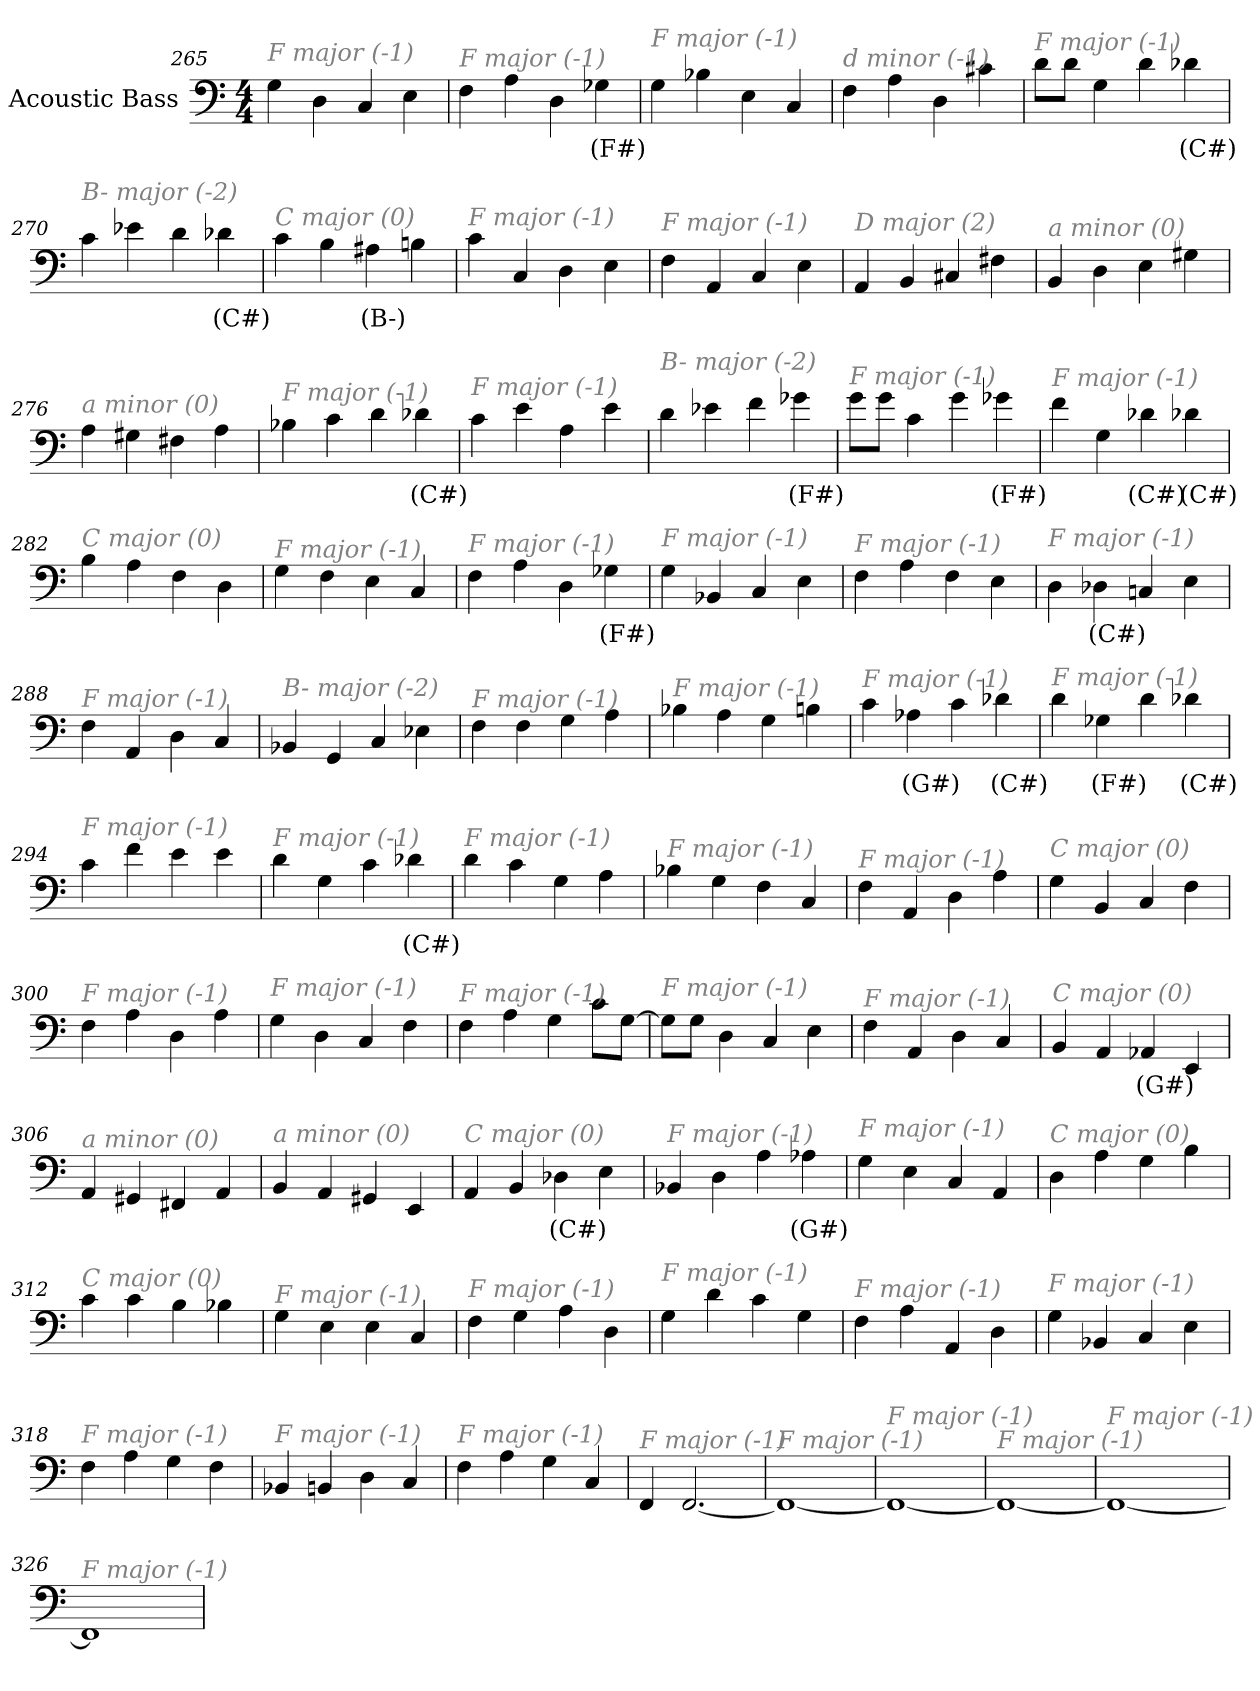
**kern	**text
*part1	*part1
*staff1	*staff1
*I"Acoustic Bass	*
*clefF4	*
*ITrd7c12	*
*k[]	*
*C:	*
*M4/4	*
=265	=265
!LO:TX:i:color=#808080:t=F major (-1)	!
4GG	.
4DD	.
4CC	.
4EE	.
=266	=266
!LO:TX:i:color=#808080:t=F major (-1)	!
4FF	.
4AA	.
4DD	.
4GG-Xi	(F#)
=267	=267
!LO:TX:i:color=#808080:t=F major (-1)	!
4GG	.
4BB-X	.
4EE	.
4CC	.
=268	=268
!LO:TX:i:color=#808080:t=d minor (-1)	!
4FF	.
4AA	.
4DD	.
4C#X	.
=269	=269
!LO:TX:i:color=#808080:t=F major (-1)	!
8DL	.
8DJ	.
4GG	.
4D	.
4D-Xi	(C#)
=270	=270
!LO:TX:i:color=#808080:t=B- major (-2)	!
4C	.
4E-X	.
4D	.
4D-Xi	(C#)
=271	=271
!LO:TX:i:color=#808080:t=C major (0)	!
4C	.
4BB	.
4AA#Xi	(B-)
4BBn	.
=272	=272
!LO:TX:i:color=#808080:t=F major (-1)	!
4C	.
4CC	.
4DD	.
4EE	.
=273	=273
!LO:TX:i:color=#808080:t=F major (-1)	!
4FF	.
4AAA	.
4CC	.
4EE	.
=274	=274
!LO:TX:i:color=#808080:t=D major (2)	!
4AAA	.
4BBB	.
4CC#X	.
4FF#X	.
=275	=275
!LO:TX:i:color=#808080:t=a minor (0)	!
4BBB	.
4DD	.
4EE	.
4GG#X	.
=276	=276
!LO:TX:i:color=#808080:t=a minor (0)	!
4AA	.
4GG#X	.
4FF#X	.
4AA	.
=277	=277
!LO:TX:i:color=#808080:t=F major (-1)	!
4BB-X	.
4C	.
4D	.
4D-Xi	(C#)
=278	=278
!LO:TX:i:color=#808080:t=F major (-1)	!
4C	.
4E	.
4AA	.
4E	.
=279	=279
!LO:TX:i:color=#808080:t=B- major (-2)	!
4D	.
4E-X	.
4F	.
4G-Xi	(F#)
=280	=280
!LO:TX:i:color=#808080:t=F major (-1)	!
8GL	.
8GJ	.
4C	.
4G	.
4G-Xi	(F#)
=281	=281
!LO:TX:i:color=#808080:t=F major (-1)	!
4F	.
4GG	.
4D-Xi	(C#)
4D-Xi	(C#)
=282	=282
!LO:TX:i:color=#808080:t=C major (0)	!
4BB	.
4AA	.
4FF	.
4DD	.
=283	=283
!LO:TX:i:color=#808080:t=F major (-1)	!
4GG	.
4FF	.
4EE	.
4CC	.
=284	=284
!LO:TX:i:color=#808080:t=F major (-1)	!
4FF	.
4AA	.
4DD	.
4GG-Xi	(F#)
=285	=285
!LO:TX:i:color=#808080:t=F major (-1)	!
4GG	.
4BBB-X	.
4CC	.
4EE	.
=286	=286
!LO:TX:i:color=#808080:t=F major (-1)	!
4FF	.
4AA	.
4FF	.
4EE	.
=287	=287
!LO:TX:i:color=#808080:t=F major (-1)	!
4DD	.
4DD-Xi	(C#)
4CCn	.
4EE	.
=288	=288
!LO:TX:i:color=#808080:t=F major (-1)	!
4FF	.
4AAA	.
4DD	.
4CC	.
=289	=289
!LO:TX:i:color=#808080:t=B- major (-2)	!
4BBB-X	.
4GGG	.
4CC	.
4EE-X	.
=290	=290
!LO:TX:i:color=#808080:t=F major (-1)	!
4FF	.
4FF	.
4GG	.
4AA	.
=291	=291
!LO:TX:i:color=#808080:t=F major (-1)	!
4BB-X	.
4AA	.
4GG	.
4BBn	.
=292	=292
!LO:TX:i:color=#808080:t=F major (-1)	!
4C	.
4AA-Xi	(G#)
4C	.
4D-Xi	(C#)
=293	=293
!LO:TX:i:color=#808080:t=F major (-1)	!
4D	.
4GG-Xi	(F#)
4D	.
4D-Xi	(C#)
=294	=294
!LO:TX:i:color=#808080:t=F major (-1)	!
4C	.
4F	.
4E	.
4E	.
=295	=295
!LO:TX:i:color=#808080:t=F major (-1)	!
4D	.
4GG	.
4C	.
4D-Xi	(C#)
=296	=296
!LO:TX:i:color=#808080:t=F major (-1)	!
4D	.
4C	.
4GG	.
4AA	.
=297	=297
!LO:TX:i:color=#808080:t=F major (-1)	!
4BB-X	.
4GG	.
4FF	.
4CC	.
=298	=298
!LO:TX:i:color=#808080:t=F major (-1)	!
4FF	.
4AAA	.
4DD	.
4AA	.
=299	=299
!LO:TX:i:color=#808080:t=C major (0)	!
4GG	.
4BBB	.
4CC	.
4FF	.
=300	=300
!LO:TX:i:color=#808080:t=F major (-1)	!
4FF	.
4AA	.
4DD	.
4AA	.
=301	=301
!LO:TX:i:color=#808080:t=F major (-1)	!
4GG	.
4DD	.
4CC	.
4FF	.
=302	=302
!LO:TX:i:color=#808080:t=F major (-1)	!
4FF	.
4AA	.
4GG	.
8CL	.
[8GGJ	.
=303	=303
!LO:TX:i:color=#808080:t=F major (-1)	!
8GGL]	.
8GGJ	.
4DD	.
4CC	.
4EE	.
=304	=304
!LO:TX:i:color=#808080:t=F major (-1)	!
4FF	.
4AAA	.
4DD	.
4CC	.
=305	=305
!LO:TX:i:color=#808080:t=C major (0)	!
4BBB	.
4AAA	.
4AAA-Xi	(G#)
4EEE	.
=306	=306
!LO:TX:i:color=#808080:t=a minor (0)	!
4AAA	.
4GGG#X	.
4FFF#X	.
4AAA	.
=307	=307
!LO:TX:i:color=#808080:t=a minor (0)	!
4BBB	.
4AAA	.
4GGG#X	.
4EEE	.
=308	=308
!LO:TX:i:color=#808080:t=C major (0)	!
4AAA	.
4BBB	.
4DD-Xi	(C#)
4EE	.
=309	=309
!LO:TX:i:color=#808080:t=F major (-1)	!
4BBB-X	.
4DD	.
4AA	.
4AA-Xi	(G#)
=310	=310
!LO:TX:i:color=#808080:t=F major (-1)	!
4GG	.
4EE	.
4CC	.
4AAA	.
=311	=311
!LO:TX:i:color=#808080:t=C major (0)	!
4DD	.
4AA	.
4GG	.
4BB	.
=312	=312
!LO:TX:i:color=#808080:t=C major (0)	!
4C	.
4C	.
4BB	.
4BB-X	.
=313	=313
!LO:TX:i:color=#808080:t=F major (-1)	!
4GG	.
4EE	.
4EE	.
4CC	.
=314	=314
!LO:TX:i:color=#808080:t=F major (-1)	!
4FF	.
4GG	.
4AA	.
4DD	.
=315	=315
!LO:TX:i:color=#808080:t=F major (-1)	!
4GG	.
4D	.
4C	.
4GG	.
=316	=316
!LO:TX:i:color=#808080:t=F major (-1)	!
4FF	.
4AA	.
4AAA	.
4DD	.
=317	=317
!LO:TX:i:color=#808080:t=F major (-1)	!
4GG	.
4BBB-X	.
4CC	.
4EE	.
=318	=318
!LO:TX:i:color=#808080:t=F major (-1)	!
4FF	.
4AA	.
4GG	.
4FF	.
=319	=319
!LO:TX:i:color=#808080:t=F major (-1)	!
4BBB-X	.
4BBBn	.
4DD	.
4CC	.
=320	=320
!LO:TX:i:color=#808080:t=F major (-1)	!
4FF	.
4AA	.
4GG	.
4CC	.
=321	=321
!LO:TX:i:color=#808080:t=F major (-1)	!
4FFF	.
[2.FFF	.
=322	=322
!LO:TX:i:color=#808080:t=F major (-1)	!
1FFF_	.
=323	=323
!LO:TX:i:color=#808080:t=F major (-1)	!
1FFF_	.
=324	=324
!LO:TX:i:color=#808080:t=F major (-1)	!
1FFF_	.
=325	=325
!LO:TX:i:color=#808080:t=F major (-1)	!
1FFF_	.
=326	=326
!LO:TX:i:color=#808080:t=F major (-1)	!
1FFF]	.
=	=
*-	*-
